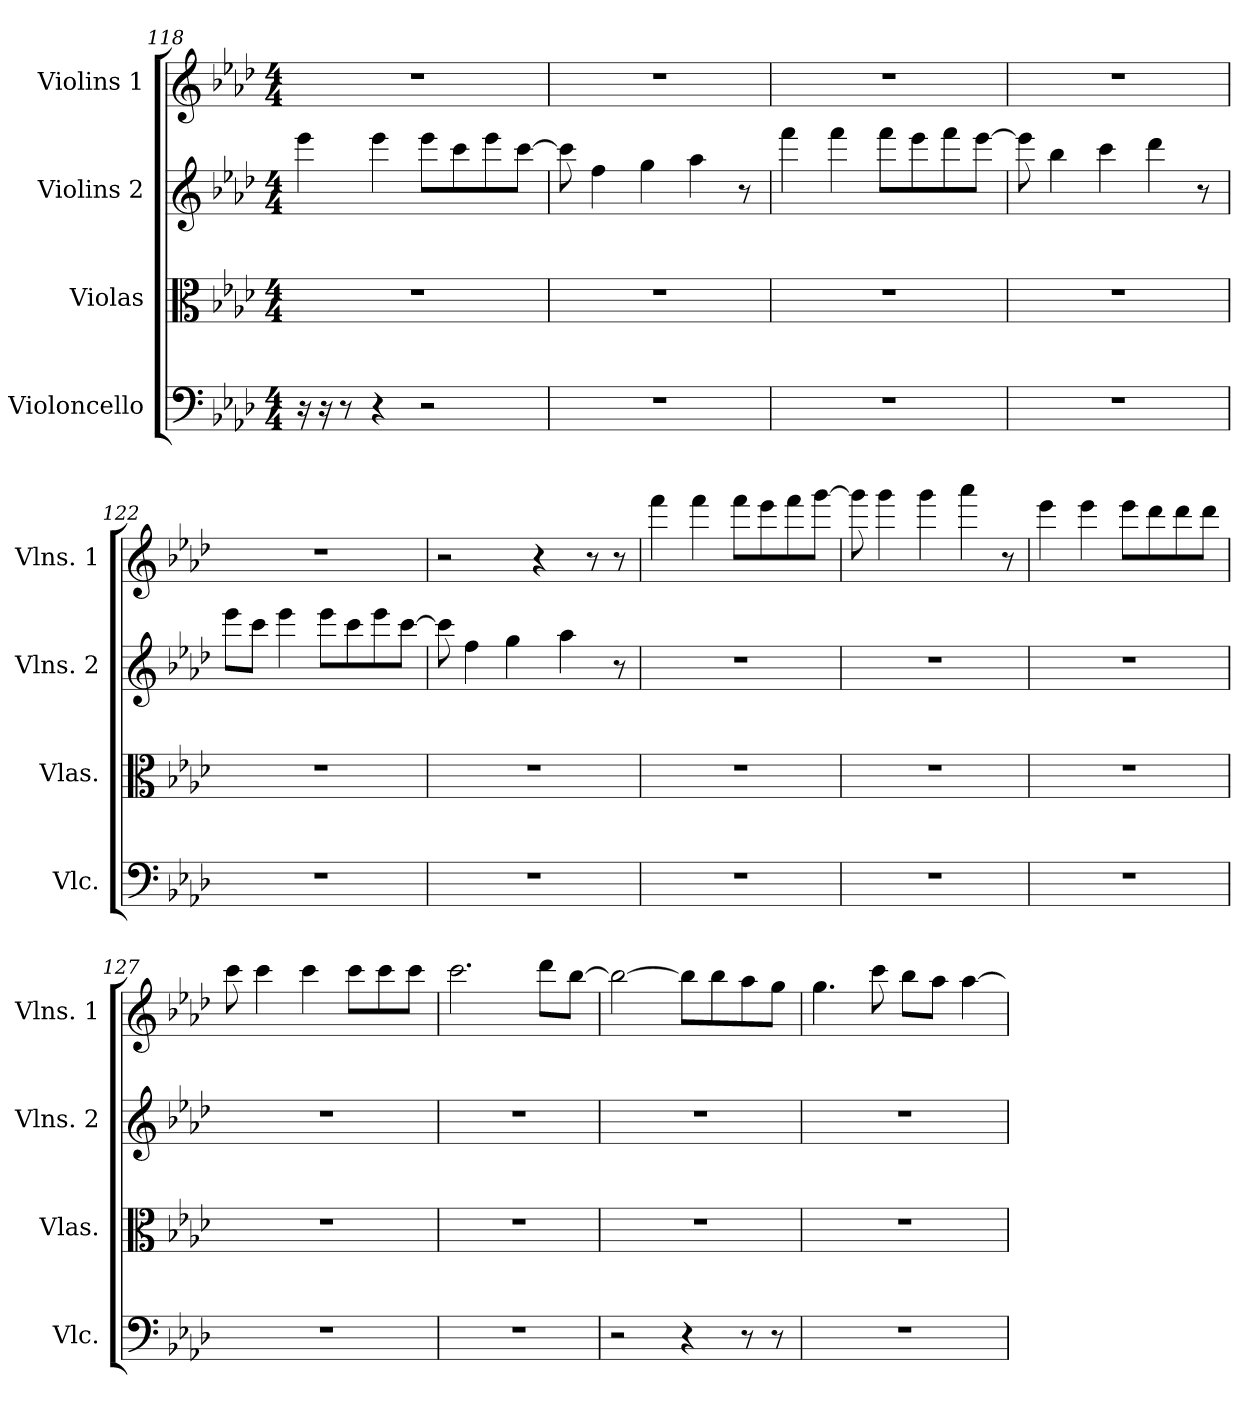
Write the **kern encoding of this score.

**kern	**kern	**kern	**kern
*part4	*part3	*part2	*part1
*staff4	*staff3	*staff2	*staff1
*I"Violoncello	*I"Violas	*I"Violins 2	*I"Violins 1
*I'Vlc.	*I'Vlas.	*I'Vlns. 2	*I'Vlns. 1
*clefF4	*clefC3	*clefG2	*clefG2
*k[b-e-a-d-]	*k[b-e-a-d-]	*k[b-e-a-d-]	*k[b-e-a-d-]
*A-:	*A-:	*A-:	*A-:
*M4/4	*M4/4	*M4/4	*M4/4
=118	=118	=118	=118
16r	1r	4eee-\	1r
16r	.	.	.
8r	.	.	.
4r	.	4eee-\	.
2r	.	8eee-\L	.
.	.	8ccc\	.
.	.	8eee-\	.
.	.	[8ccc\J	.
!!LO:PB:g=z
=119	=119	=119	=119
1r	1r	8ccc\]	1r
.	.	4ff\	.
.	.	4gg\	.
.	.	4aa-\	.
.	.	8r	.
!!LO:PB:g=z
=120	=120	=120	=120
1r	1r	4fff\	1r
.	.	4fff\	.
.	.	8fff\L	.
.	.	8eee-\	.
.	.	8fff\	.
.	.	[8eee-\J	.
=121	=121	=121	=121
1r	1r	8eee-\]	1r
.	.	4bb-\	.
.	.	4ccc\	.
.	.	4ddd-\	.
.	.	8r	.
=122	=122	=122	=122
1r	1r	8eee-\L	1r
.	.	8ccc\J	.
.	.	4eee-\	.
.	.	8eee-\L	.
.	.	8ccc\	.
.	.	8eee-\	.
.	.	[8ccc\J	.
=123	=123	=123	=123
1r	1r	8ccc\]	2r
.	.	4ff\	.
.	.	4gg\	.
.	.	.	4r
.	.	4aa-\	.
.	.	.	8r
.	.	8r	8r
=124	=124	=124	=124
1r	1r	1r	4fff\
.	.	.	4fff\
.	.	.	8fff\L
.	.	.	8eee-\
.	.	.	8fff\
.	.	.	[8ggg\J
!!LO:PB:g=z
=125	=125	=125	=125
1r	1r	1r	8ggg\]
.	.	.	4ggg\
.	.	.	4ggg\
.	.	.	4aaa-\
.	.	.	8r
=126	=126	=126	=126
1r	1r	1r	4eee-\
.	.	.	4eee-\
.	.	.	8eee-\L
.	.	.	8ddd-\
.	.	.	8ddd-\
.	.	.	8ddd-\J
=127	=127	=127	=127
1r	1r	1r	8ccc\
.	.	.	4ccc\
.	.	.	4ccc\
.	.	.	8ccc\L
.	.	.	8ccc\
.	.	.	8ccc\J
=128	=128	=128	=128
1r	1r	1r	2.ccc\
.	.	.	8ddd-\L
.	.	.	[8bb-\J
=129	=129	=129	=129
2r	1r	1r	2bb-\_
4r	.	.	8bb-\L]
.	.	.	8bb-\
8r	.	.	8aa-\
8r	.	.	8gg\J
=130	=130	=130	=130
1r	1r	1r	4.gg\
.	.	.	8ccc\
.	.	.	8bb-\L
.	.	.	8aa-\J
.	.	.	[4aa-\
=	=	=	=
*-	*-	*-	*-
